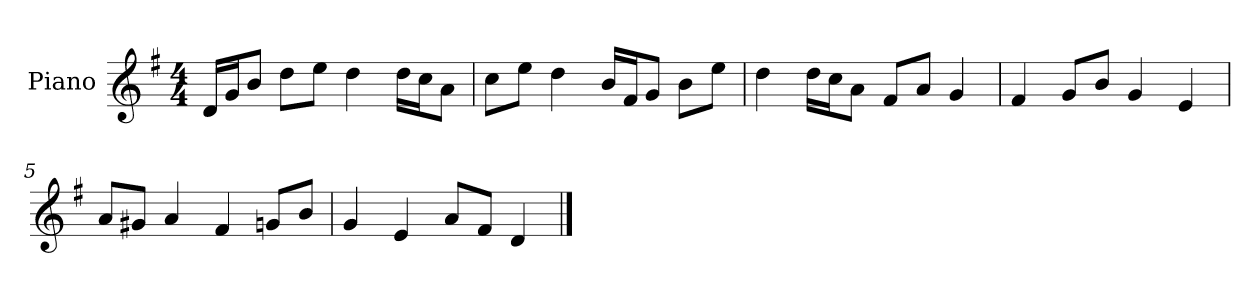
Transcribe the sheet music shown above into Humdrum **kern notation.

**kern
*part1
*staff1
*I"Piano
*I'P-no
*clefG2
*k[f#]
*M4/4
*MM90
=1
16d/LL
16g/J
8b/J
8dd\L
8ee\J
4dd\
16dd\LL
16cc\J
8a\J
=2
8cc\L
8ee\J
4dd\
16b/LL
16f#/J
8g/J
8b\L
8ee\J
=3
4dd\
16dd\LL
16cc\J
8a\J
8f#/L
8a/J
4g/
=4
4f#/
8g/L
8b/J
4g/
4e/
=5
8a/L
8g#X/J
4a/
4f#/
8gn/L
8b/J
!!LO:LB:g=z
=6
4g/
4e/
8a/L
8f#/J
4d/
==
*-
